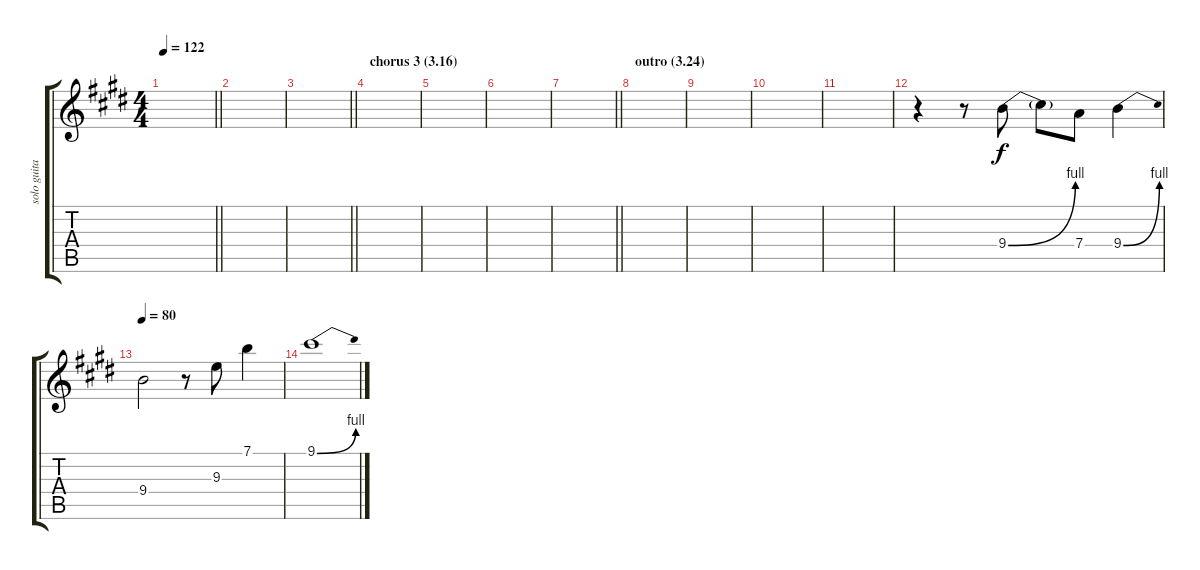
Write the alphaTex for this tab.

\track ("solo guitar" "solo guita") {instrument overdrivenguitar}
\staff {score tabs}
\tuning (E4 B3 G3 D3 A2 E2) {hide}
\ts (4 4)
\tempo 122
\clef g2
\barLineRight lightlight
\ks e
|
|
\barLineRight lightlight
|
\section ("" "chorus 3 (3.16)")
|
|
|
\barLineRight lightlight
|
\section ("" "outro (3.24)")
|
|
|
|
r.4 r.8 9.4{be (bend 0 0 60 4)}.8 9.4{t}.8 7.4.8 9.4{be (bend 0 0 60 4)}.4 |
\tempo 80
9.4.2 r.8 9.3.8 7.1.4 |
9.1{be (bend 0 0 60 4)}.1
